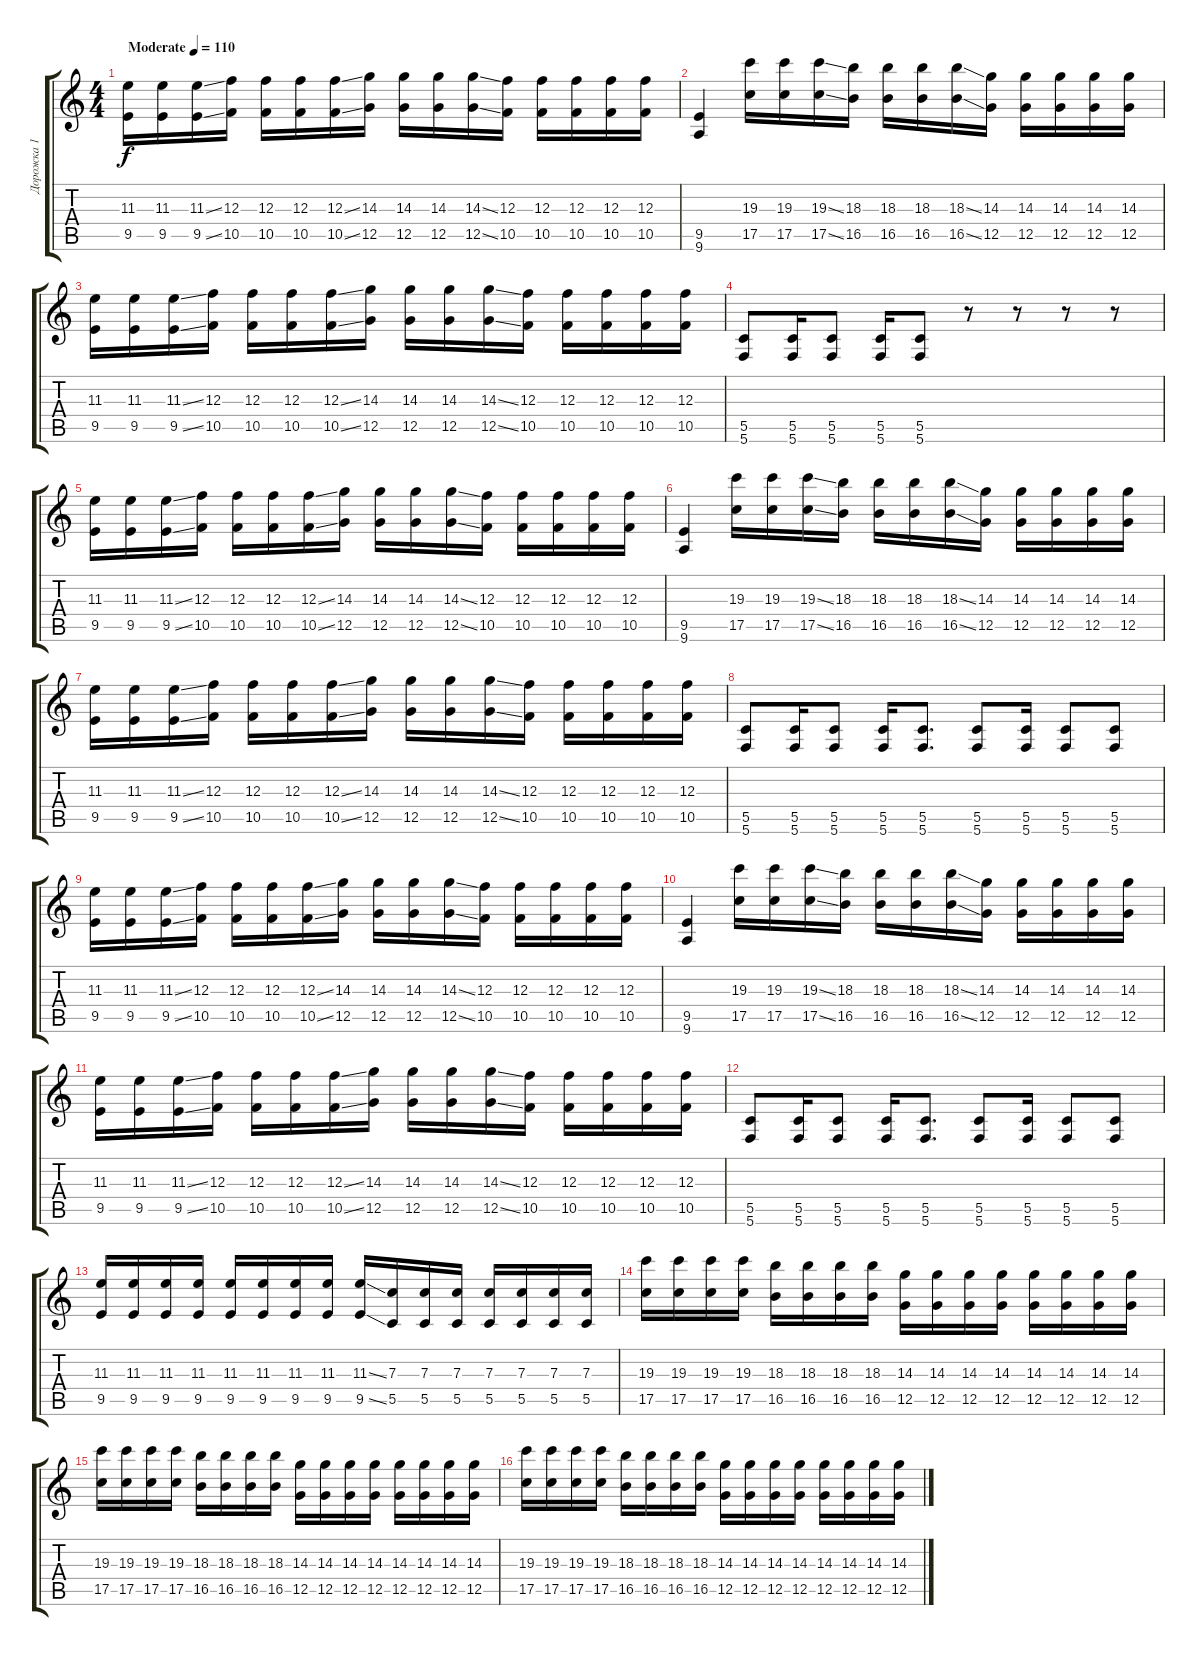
\track ("Дорожка 1" "Дорожка 1") {instrument distortionguitar}
\staff {score tabs}
\tuning (D4 A3 F3 C3 G2 C2) {hide}
\ts (4 4)
\tempo (110 "Moderate")
\clef g2
\ks c
(11.3 9.5).16{dy f instrument distortionguitar} (11.3 9.5).16 (11.3{ss} 9.5{ss}).16 (12.3 10.5).16 (12.3 10.5).16 (12.3 10.5).16 (12.3{ss} 10.5{ss}).16 (14.3 12.5).16 (14.3 12.5).16 (14.3 12.5).16 (14.3{ss} 12.5{ss}).16 (12.3 10.5).16 (12.3 10.5).16 (12.3 10.5).16 (12.3 10.5).16 (12.3 10.5).16 |
(9.5 9.6).4 (19.3 17.5).16 (19.3 17.5).16 (19.3{ss} 17.5{ss}).16 (18.3 16.5).16 (18.3 16.5).16 (18.3 16.5).16 (18.3{ss} 16.5{ss}).16 (14.3 12.5).16 (14.3 12.5).16 (14.3 12.5).16 (14.3 12.5).16 (14.3 12.5).16 |
(11.3 9.5).16 (11.3 9.5).16 (11.3{ss} 9.5{ss}).16 (12.3 10.5).16 (12.3 10.5).16 (12.3 10.5).16 (12.3{ss} 10.5{ss}).16 (14.3 12.5).16 (14.3 12.5).16 (14.3 12.5).16 (14.3{ss} 12.5{ss}).16 (12.3 10.5).16 (12.3 10.5).16 (12.3 10.5).16 (12.3 10.5).16 (12.3 10.5).16 |
(5.5 5.6).8 (5.5 5.6).16 (5.5 5.6).8 (5.5 5.6).16 (5.5 5.6).8 r.8 r.8 r.8 r.8 |
(11.3 9.5).16 (11.3 9.5).16 (11.3{ss} 9.5{ss}).16 (12.3 10.5).16 (12.3 10.5).16 (12.3 10.5).16 (12.3{ss} 10.5{ss}).16 (14.3 12.5).16 (14.3 12.5).16 (14.3 12.5).16 (14.3{ss} 12.5{ss}).16 (12.3 10.5).16 (12.3 10.5).16 (12.3 10.5).16 (12.3 10.5).16 (12.3 10.5).16 |
(9.5 9.6).4 (19.3 17.5).16 (19.3 17.5).16 (19.3{ss} 17.5{ss}).16 (18.3 16.5).16 (18.3 16.5).16 (18.3 16.5).16 (18.3{ss} 16.5{ss}).16 (14.3 12.5).16 (14.3 12.5).16 (14.3 12.5).16 (14.3 12.5).16 (14.3 12.5).16 |
(11.3 9.5).16 (11.3 9.5).16 (11.3{ss} 9.5{ss}).16 (12.3 10.5).16 (12.3 10.5).16 (12.3 10.5).16 (12.3{ss} 10.5{ss}).16 (14.3 12.5).16 (14.3 12.5).16 (14.3 12.5).16 (14.3{ss} 12.5{ss}).16 (12.3 10.5).16 (12.3 10.5).16 (12.3 10.5).16 (12.3 10.5).16 (12.3 10.5).16 |
(5.5 5.6).8 (5.5 5.6).16 (5.5 5.6).8 (5.5 5.6).16 (5.5 5.6).8{d} (5.5 5.6).8 (5.5 5.6).16 (5.5 5.6).8 (5.5 5.6).8 |
(11.3 9.5).16 (11.3 9.5).16 (11.3{ss} 9.5{ss}).16 (12.3 10.5).16 (12.3 10.5).16 (12.3 10.5).16 (12.3{ss} 10.5{ss}).16 (14.3 12.5).16 (14.3 12.5).16 (14.3 12.5).16 (14.3{ss} 12.5{ss}).16 (12.3 10.5).16 (12.3 10.5).16 (12.3 10.5).16 (12.3 10.5).16 (12.3 10.5).16 |
(9.5 9.6).4 (19.3 17.5).16 (19.3 17.5).16 (19.3{ss} 17.5{ss}).16 (18.3 16.5).16 (18.3 16.5).16 (18.3 16.5).16 (18.3{ss} 16.5{ss}).16 (14.3 12.5).16 (14.3 12.5).16 (14.3 12.5).16 (14.3 12.5).16 (14.3 12.5).16 |
(11.3 9.5).16 (11.3 9.5).16 (11.3{ss} 9.5{ss}).16 (12.3 10.5).16 (12.3 10.5).16 (12.3 10.5).16 (12.3{ss} 10.5{ss}).16 (14.3 12.5).16 (14.3 12.5).16 (14.3 12.5).16 (14.3{ss} 12.5{ss}).16 (12.3 10.5).16 (12.3 10.5).16 (12.3 10.5).16 (12.3 10.5).16 (12.3 10.5).16 |
(5.5 5.6).8 (5.5 5.6).16 (5.5 5.6).8 (5.5 5.6).16 (5.5 5.6).8{d} (5.5 5.6).8 (5.5 5.6).16 (5.5 5.6).8 (5.5 5.6).8 |
(11.3 9.5).16 (11.3 9.5).16 (11.3 9.5).16 (11.3 9.5).16 (11.3 9.5).16 (11.3 9.5).16 (11.3 9.5).16 (11.3 9.5).16 (11.3{ss} 9.5{ss}).16 (7.3 5.5).16 (7.3 5.5).16 (7.3 5.5).16 (7.3 5.5).16 (7.3 5.5).16 (7.3 5.5).16 (7.3 5.5).16 |
(19.3 17.5).16 (19.3 17.5).16 (19.3 17.5).16 (19.3 17.5).16 (18.3 16.5).16 (18.3 16.5).16 (18.3 16.5).16 (18.3 16.5).16 (14.3 12.5).16 (14.3 12.5).16 (14.3 12.5).16 (14.3 12.5).16 (14.3 12.5).16 (14.3 12.5).16 (14.3 12.5).16 (14.3 12.5).16 |
(19.3 17.5).16 (19.3 17.5).16 (19.3 17.5).16 (19.3 17.5).16 (18.3 16.5).16 (18.3 16.5).16 (18.3 16.5).16 (18.3 16.5).16 (14.3 12.5).16 (14.3 12.5).16 (14.3 12.5).16 (14.3 12.5).16 (14.3 12.5).16 (14.3 12.5).16 (14.3 12.5).16 (14.3 12.5).16 |
(19.3 17.5).16 (19.3 17.5).16 (19.3 17.5).16 (19.3 17.5).16 (18.3 16.5).16 (18.3 16.5).16 (18.3 16.5).16 (18.3 16.5).16 (14.3 12.5).16 (14.3 12.5).16 (14.3 12.5).16 (14.3 12.5).16 (14.3 12.5).16 (14.3 12.5).16 (14.3 12.5).16 (14.3 12.5).16
